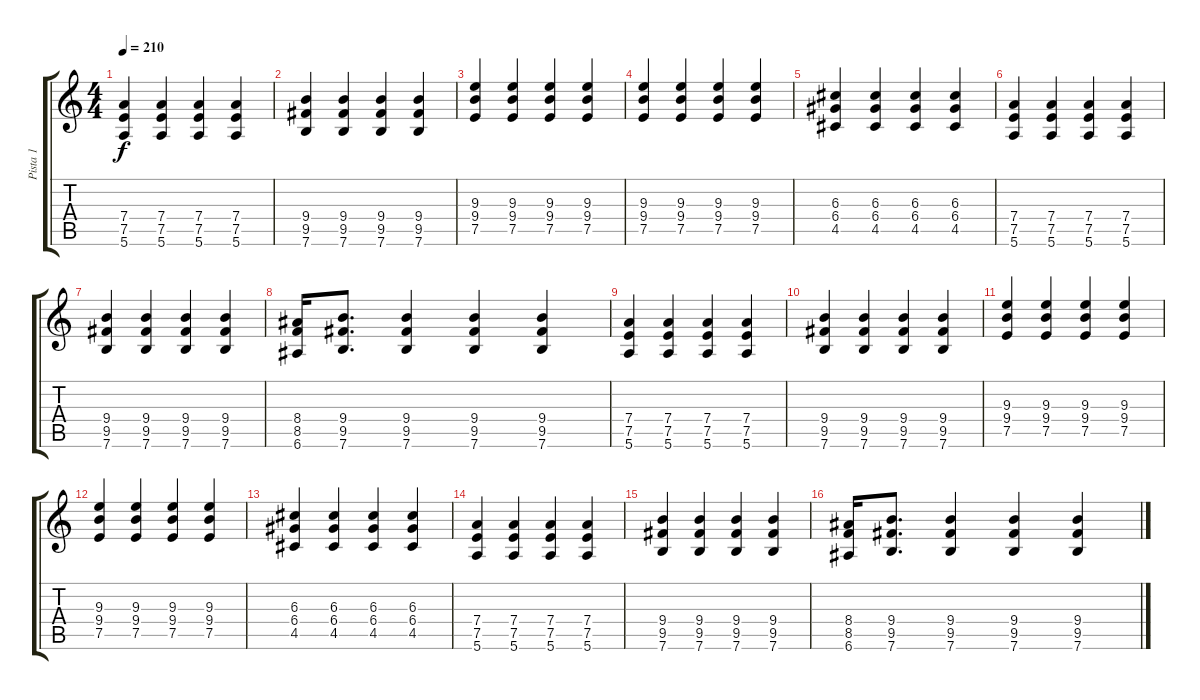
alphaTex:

\track ("Pista 1" "Pista 1") {instrument overdrivenguitar}
\staff {score tabs}
\tuning (E4 B3 G3 D3 A2 E2) {hide}
\ts (4 4)
\tempo 210
\clef g2
\ks c
(7.4 7.5 5.6).4{dy f} (7.4 7.5 5.6).4 (7.4 7.5 5.6).4 (7.4 7.5 5.6).4 |
(9.4 9.5 7.6).4 (9.4 9.5 7.6).4 (9.4 9.5 7.6).4 (9.4 9.5 7.6).4 |
(9.3 9.4 7.5).4 (9.3 9.4 7.5).4 (9.3 9.4 7.5).4 (9.3 9.4 7.5).4 |
(9.3 9.4 7.5).4 (9.3 9.4 7.5).4 (9.3 9.4 7.5).4 (9.3 9.4 7.5).4 |
(6.3 6.4 4.5).4 (6.3 6.4 4.5).4 (6.3 6.4 4.5).4 (6.3 6.4 4.5).4 |
(7.4 7.5 5.6).4 (7.4 7.5 5.6).4 (7.4 7.5 5.6).4 (7.4 7.5 5.6).4 |
(9.4 9.5 7.6).4 (9.4 9.5 7.6).4 (9.4 9.5 7.6).4 (9.4 9.5 7.6).4 |
(8.4 8.5 6.6).16 (9.4 9.5 7.6).8{d} (9.4 9.5 7.6).4 (9.4 9.5 7.6).4 (9.4 9.5 7.6).4 |
(7.4 7.5 5.6).4 (7.4 7.5 5.6).4 (7.4 7.5 5.6).4 (7.4 7.5 5.6).4 |
(9.4 9.5 7.6).4 (9.4 9.5 7.6).4 (9.4 9.5 7.6).4 (9.4 9.5 7.6).4 |
(9.3 9.4 7.5).4 (9.3 9.4 7.5).4 (9.3 9.4 7.5).4 (9.3 9.4 7.5).4 |
(9.3 9.4 7.5).4 (9.3 9.4 7.5).4 (9.3 9.4 7.5).4 (9.3 9.4 7.5).4 |
(6.3 6.4 4.5).4 (6.3 6.4 4.5).4 (6.3 6.4 4.5).4 (6.3 6.4 4.5).4 |
(7.4 7.5 5.6).4 (7.4 7.5 5.6).4 (7.4 7.5 5.6).4 (7.4 7.5 5.6).4 |
(9.4 9.5 7.6).4 (9.4 9.5 7.6).4 (9.4 9.5 7.6).4 (9.4 9.5 7.6).4 |
(8.4 8.5 6.6).16 (9.4 9.5 7.6).8{d} (9.4 9.5 7.6).4 (9.4 9.5 7.6).4 (9.4 9.5 7.6).4
